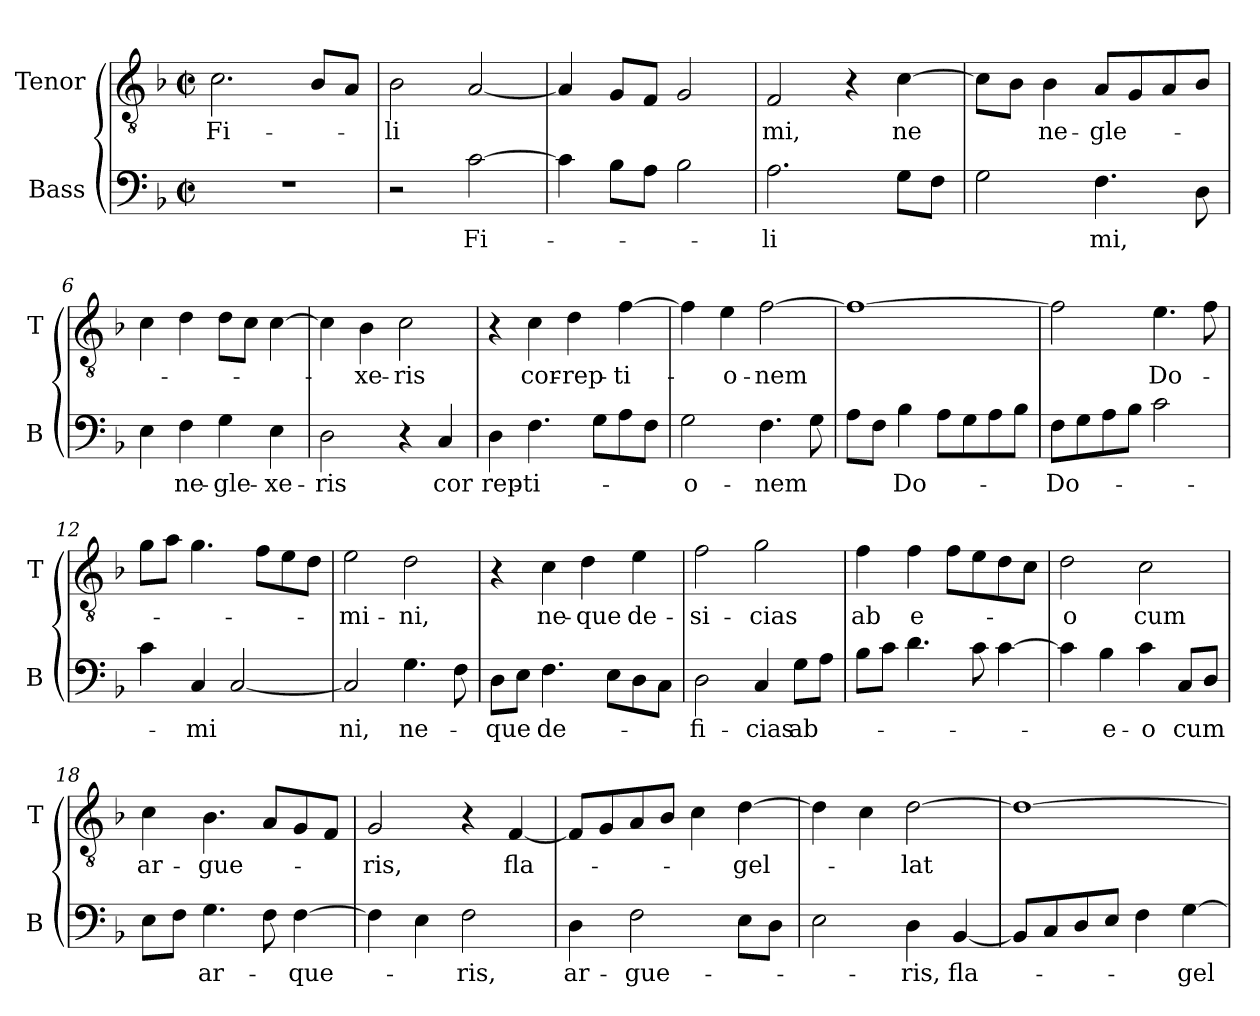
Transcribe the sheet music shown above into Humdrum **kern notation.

**kern	**text	**kern	**text
*part2	*part2	*part1	*part1
*staff2	*staff2	*staff1	*staff1
*I"Bass	*	*I"Tenor	*
*I'B	*	*I'T	*
*clefF4	*	*clefGv2	*
*k[b-]	*	*k[b-]	*
*F:	*	*F:	*
*M2/2	*	*M2/2	*
*met(c|)	*	*met(c|)	*
=1	=1	=1	=1
!	!	!	!LO:LY:b
1r	.	2.c\	Fi-
.	.	8B-/L	.
.	.	8A/J	.
=2	=2	=2	=2
!	!	!	!LO:LY:b
2r	.	2B-\	-li
!	!LO:LY:b	!	!
[2c\	Fi-	[2A/	.
=3	=3	=3	=3
4c\]	.	4A/]	.
8B-\L	.	8G/L	.
8A\J	.	8F/J	.
2B-\	.	2G/	.
=4	=4	=4	=4
!	!LO:LY:b	!	!LO:LY:b
2.A\	-li	2F/	mi,
.	.	4r	.
!	!	!	!LO:LY:b
8G\L	.	[4c\	ne
8F\J	.	.	.
=5	=5	=5	=5
2G\	.	8c\L]	.
.	.	8B-\J	.
!	!	!	!LO:LY:b
.	.	4B-\	ne-
!	!LO:LY:b	!	!LO:LY:b
4.F\	mi,	8A/L	-gle-
.	.	8G/	.
.	.	8A/	.
8D\	.	8B-/J	.
!!LO:LB:g=z
=6	=6	=6	=6
4E\	.	4c\	.
!	!LO:LY:b	!	!
4F\	ne-	4d\	.
!	!LO:LY:b	!	!
4G\	-gle-	8d\L	.
.	.	8c\J	.
!	!LO:LY:b	!	!
4E\	-xe-	[4c\	.
=7	=7	=7	=7
!	!LO:LY:b	!	!
2D\	-ris	4c\]	.
!	!	!	!LO:LY:b
.	.	4B-\	-xe-
!	!	!	!LO:LY:b
4r	.	2c\	-ris
!	!LO:LY:b	!	!
4C/	cor	.	.
=8	=8	=8	=8
!	!LO:LY:b	!	!
4D\	rep-	4r	.
!	!LO:LY:b	!	!LO:LY:b
4.F\	-ti-	4c\	cor-
!	!	!	!LO:LY:b
.	.	4d\	-rep-
8G\L	.	.	.
!	!	!	!LO:LY:b
8A\	.	[4f\	-ti-
8F\J	.	.	.
=9	=9	=9	=9
!	!LO:LY:b	!	!
2G\	-o-	4f\]	.
!	!	!	!LO:LY:b
.	.	4e\	-o-
!	!LO:LY:b	!	!LO:LY:b
4.F\	-nem	[2f\	-nem
8G\	.	.	.
=10	=10	=10	=10
8A\L	.	1f_	.
8F\J	.	.	.
!	!LO:LY:b	!	!
4B-\	Do-	.	.
8A\L	.	.	.
8G\	.	.	.
8A\	.	.	.
8B-\J	.	.	.
!!LO:LB:g=z
=11	=11	=11	=11
!	!LO:LY:b	!	!
8F\L	-Do-	2f\]	.
8G\	.	.	.
8A\	.	.	.
8B-\J	.	.	.
!	!	!	!LO:LY:b
2c\	.	4.e\	Do-
.	.	8f\	.
=12	=12	=12	=12
4c\	.	8g\L	.
.	.	8a\J	.
!	!LO:LY:b	!	!
4C/	-mi	4.g\	.
[2C/	.	.	.
.	.	8f\L	.
.	.	8e\	.
.	.	8d\J	.
=13	=13	=13	=13
!	!LO:LY:b	!	!LO:LY:b
2C/]	ni,	2e\	-mi-
!	!LO:LY:b	!	!LO:LY:b
4.G\	ne-	2d\	-ni,
8F\	.	.	.
=14	=14	=14	=14
!	!LO:LY:b	!	!
8D\L	-que	4r	.
8E\J	.	.	.
!	!LO:LY:b	!	!LO:LY:b
4.F\	de-	4c\	ne-
!	!	!	!LO:LY:b
.	.	4d\	-que
8E\L	.	.	.
!	!	!	!LO:LY:b
8D\	.	4e\	de-
8C\J	.	.	.
=15	=15	=15	=15
!	!LO:LY:b	!	!LO:LY:b
2D\	-fi-	2f\	-si-
!	!LO:LY:b	!	!LO:LY:b
4C/	-cias	2g\	-cias
!	!LO:LY:b	!	!
8G\L	ab-	.	.
8A\J	.	.	.
!!LO:LB:g=z
=16	=16	=16	=16
!	!	!	!LO:LY:b
8B-\L	.	4f\	ab
8c\J	.	.	.
!	!	!	!LO:LY:b
4.d\	.	4f\	e-
.	.	8f\L	.
8c\	.	8e\	.
[4c\	.	8d\	.
.	.	8c\J	.
=17	=17	=17	=17
!	!	!	!LO:LY:b
4c\]	.	2d\	-o
!	!LO:LY:b	!	!
4B-\	-e-	.	.
!	!LO:LY:b	!	!LO:LY:b
4c\	-o	2c\	cum
!	!LO:LY:b	!	!
8C/L	cum	.	.
8D/J	.	.	.
=18	=18	=18	=18
!	!	!	!LO:LY:b
8E\L	.	4c\	ar-
8F\J	.	.	.
!	!LO:LY:b	!	!LO:LY:b
4.G\	ar-	4.B-\	-gue-
8F\	.	8A/L	.
!	!LO:LY:b	!	!
[4F\	-que-	8G/	.
.	.	8F/J	.
=19	=19	=19	=19
!	!	!	!LO:LY:b
4F\]	.	2G/	-ris,
4E\	.	.	.
!	!LO:LY:b	!	!
2F\	-ris,	4r	.
!	!	!	!LO:LY:b
.	.	[4F/	fla-
=20	=20	=20	=20
!	!LO:LY:b	!	!
4D\	ar-	8F/L]	.
.	.	8G/	.
!	!LO:LY:b	!	!
2F\	-gue-	8A/	.
.	.	8B-/J	.
.	.	4c\	.
!	!	!	!LO:LY:b
8E\L	.	[4d\	-gel-
8D\J	.	.	.
!!LO:LB:g=z
=21	=21	=21	=21
2E\	.	4d\]	.
.	.	4c\	.
!	!LO:LY:b	!	!LO:LY:b
4D\	-ris,	[2d\	-lat
!	!LO:LY:b	!	!
[4BB-/	fla-	.	.
=22	=22	=22	=22
8BB-/L]	.	1d_	.
8C/	.	.	.
8D/	.	.	.
8E/J	.	.	.
4F\	.	.	.
!	!LO:LY:b	!	!
[4G\	-gel-	.	.
=	=	=	=
*-	*-	*-	*-
